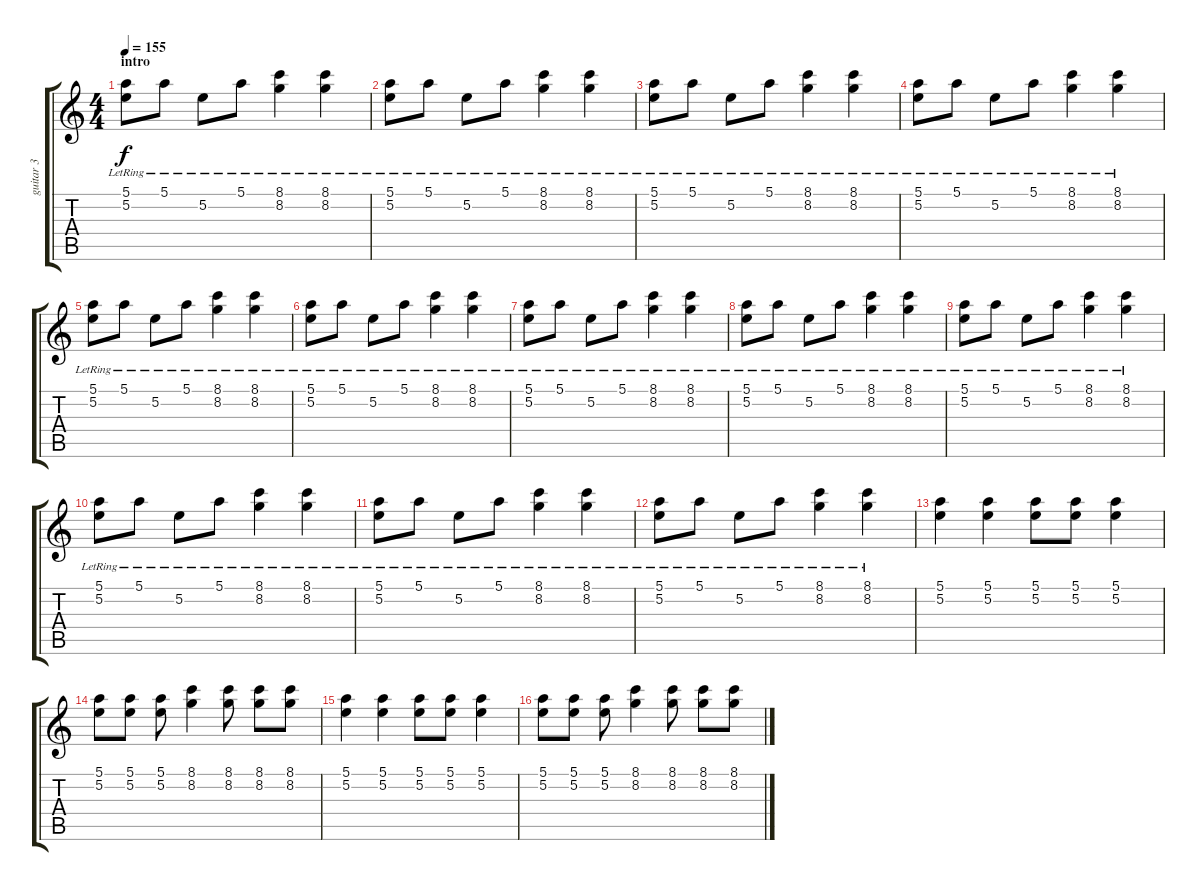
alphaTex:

\track ("guitar 3" "guitar 3") {instrument electricguitarjazz}
\staff {score tabs}
\tuning (E4 B3 G3 D3 A2 E2) {hide}
\ts (4 4)
\section ("" "intro")
\tempo 155
\clef g2
\ks c
(5.1{lr} 5.2).8{dy f instrument electricguitarjazz} 5.1{lr}.8 5.2{lr}.8 5.1{lr}.8 (8.1{lr} 8.2).4 (8.1{lr} 8.2).4 |
(5.1{lr} 5.2).8 5.1{lr}.8 5.2{lr}.8 5.1{lr}.8 (8.1{lr} 8.2).4 (8.1{lr} 8.2).4 |
(5.1{lr} 5.2).8 5.1{lr}.8 5.2{lr}.8 5.1{lr}.8 (8.1{lr} 8.2).4 (8.1{lr} 8.2).4 |
(5.1{lr} 5.2).8 5.1{lr}.8 5.2{lr}.8 5.1{lr}.8 (8.1{lr} 8.2).4 (8.1{lr} 8.2).4 |
(5.1{lr} 5.2).8 5.1{lr}.8 5.2{lr}.8 5.1{lr}.8 (8.1{lr} 8.2).4 (8.1{lr} 8.2).4 |
(5.1{lr} 5.2).8 5.1{lr}.8 5.2{lr}.8 5.1{lr}.8 (8.1{lr} 8.2).4 (8.1{lr} 8.2).4 |
(5.1{lr} 5.2).8 5.1{lr}.8 5.2{lr}.8 5.1{lr}.8 (8.1{lr} 8.2).4 (8.1{lr} 8.2).4 |
(5.1{lr} 5.2).8 5.1{lr}.8 5.2{lr}.8 5.1{lr}.8 (8.1{lr} 8.2).4 (8.1{lr} 8.2).4 |
(5.1{lr} 5.2).8 5.1{lr}.8 5.2{lr}.8 5.1{lr}.8 (8.1{lr} 8.2).4 (8.1{lr} 8.2).4 |
(5.1{lr} 5.2).8 5.1{lr}.8 5.2{lr}.8 5.1{lr}.8 (8.1{lr} 8.2).4 (8.1{lr} 8.2).4 |
(5.1{lr} 5.2).8 5.1{lr}.8 5.2{lr}.8 5.1{lr}.8 (8.1{lr} 8.2).4 (8.1{lr} 8.2).4 |
(5.1{lr} 5.2).8 5.1{lr}.8 5.2{lr}.8 5.1{lr}.8 (8.1{lr} 8.2).4 (8.1{lr} 8.2).4 |
(5.1 5.2).4{volume 16 instrument electricguitarjazz} (5.1 5.2).4 (5.1 5.2).8 (5.1 5.2).8 (5.1 5.2).4 |
(5.1 5.2).8 (5.1 5.2).8 (5.1 5.2).8 (8.1 8.2).4 (8.1 8.2).8 (8.1 8.2).8 (8.1 8.2).8 |
(5.1 5.2).4 (5.1 5.2).4 (5.1 5.2).8 (5.1 5.2).8 (5.1 5.2).4 |
(5.1 5.2).8 (5.1 5.2).8 (5.1 5.2).8 (8.1 8.2).4 (8.1 8.2).8 (8.1 8.2).8 (8.1 8.2).8
